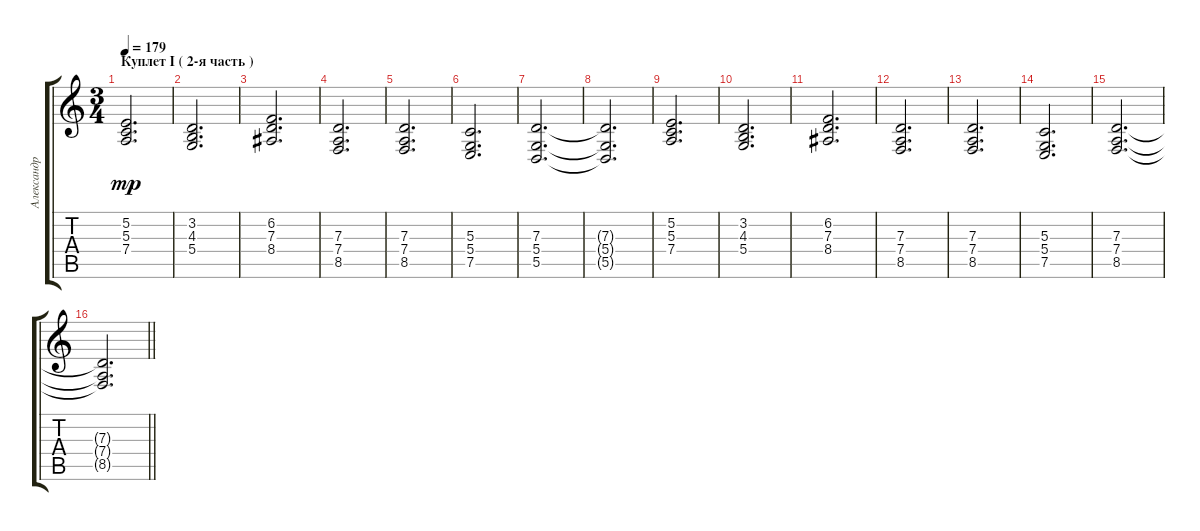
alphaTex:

\track ("Александр \"Wish\" Андрюхин" "Александр ") {instrument stringensemble1}
\staff {score tabs}
\tuning (E4 B3 G3 D3 A2 E2) {hide}
\ts (3 4)
\section ("" "Куплет I ( 2-я часть )")
\tempo 179
\clef g2
\ks c
(5.2 5.3 7.4).2{d dy mp volume 12} |
(3.2 4.3 5.4).2{d} |
(6.2 7.3 8.4).2{d} |
(7.3 7.4 8.5).2{d} |
(7.3 7.4 8.5).2{d} |
(5.3 5.4 7.5).2{d} |
(7.3 5.4 5.5).2{d} |
(7.3{t} 5.4{t} 5.5{t}).2{d} |
(5.2 5.3 7.4).2{d} |
(3.2 4.3 5.4).2{d} |
(6.2 7.3 8.4).2{d} |
(7.3 7.4 8.5).2{d} |
(7.3 7.4 8.5).2{d} |
(5.3 5.4 7.5).2{d} |
(7.3 7.4 8.5).2{d} |
\barLineRight lightlight
(7.3{t} 7.4{t} 8.5{t}).2{d}
